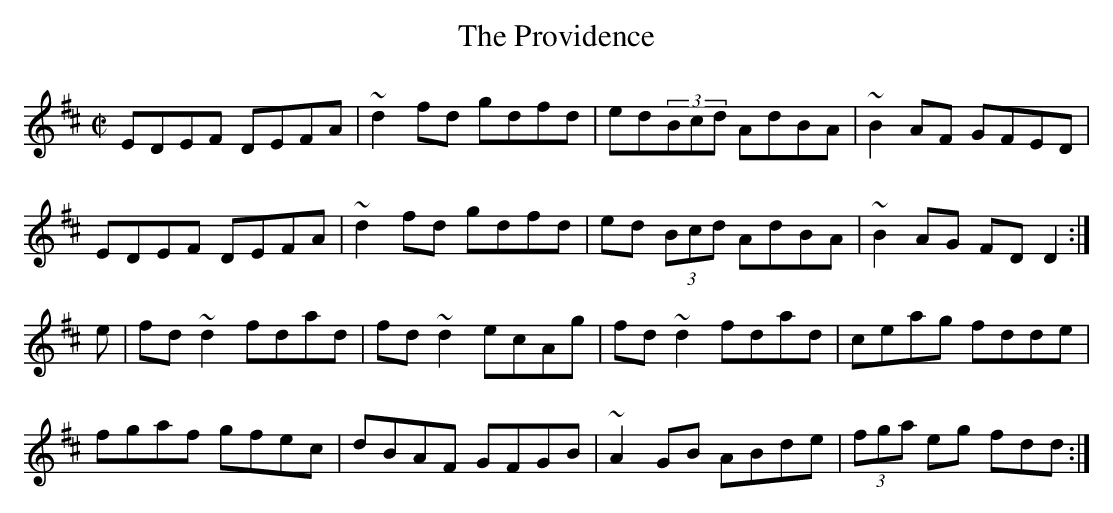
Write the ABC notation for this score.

X:1
T:Providence, The
E:9
M:C|
K:D
EDEF DEFA|~d2 fd gdfd|ed(3Bcd AdBA|~B2AF GFED|
EDEF DEFA|~d2 fd gdfd|ed (3Bcd AdBA|~B2AG FD D2:|
e|fd~d2 fdad|fd~d2 ecAg|fd~d2 fdad|ceag fdde|
fgaf gfec|dBAF GFGB|~A2 GB ABde|(3fga eg fdd:|**
